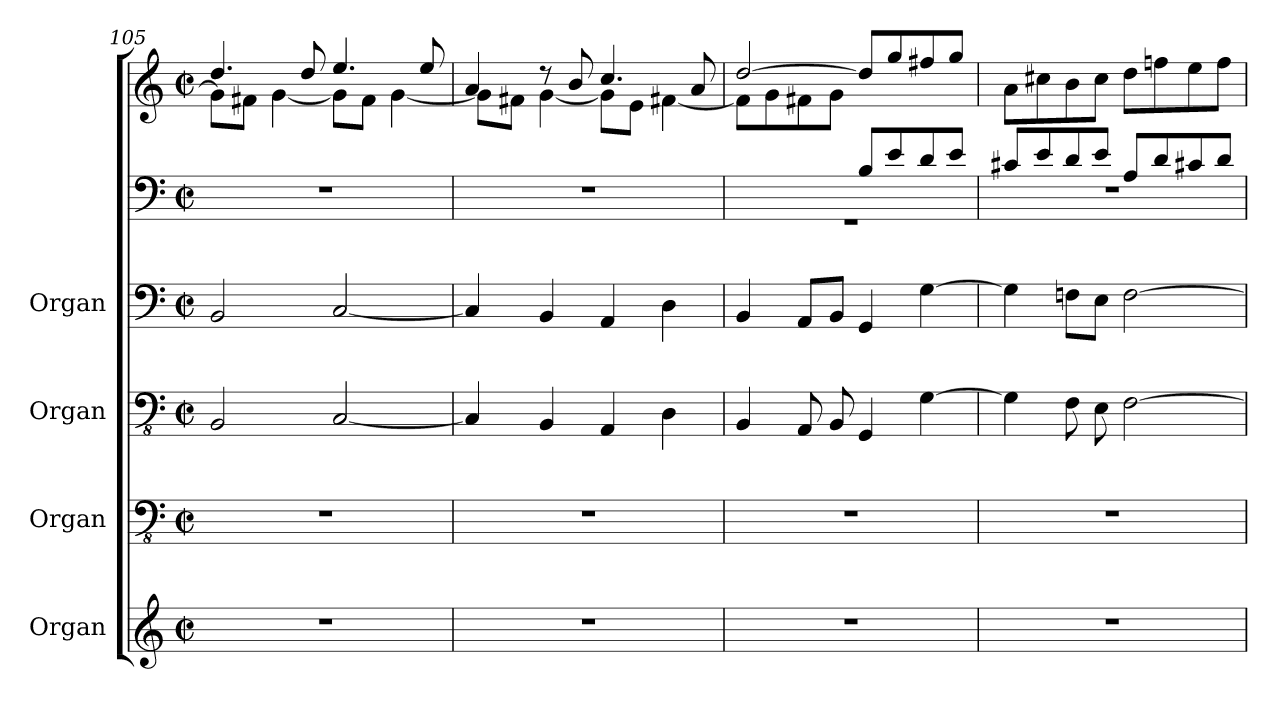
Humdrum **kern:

**kern	**kern	**kern	**kern	**kern	**kern
*part4	*part3	*part2	*part1	*part1	*part1
*staff6	*staff5	*staff4	*staff3	*staff2	*staff1
*I"Organ	*I"Organ	*I"Organ	*I"Organ	*	*
*clefG2	*clefFv4	*clefFv4	*clefF4	*clefF4	*clefG2
*k[]	*k[]	*k[]	*k[]	*k[]	*k[]
*M2/2	*M2/2	*M2/2	*M2/2	*M2/2	*M2/2
*met(c|)	*met(c|)	*met(c|)	*met(c|)	*met(c|)	*met(c|)
=105	=105	=105	=105	=105	=105
*	*	*	*	*	*^
1r	1r	2BBB/	2BB/	1r	4.dd/	8g\L]
.	.	.	.	.	.	8f#X\J
.	.	.	.	.	.	[4g\
.	.	.	.	.	8dd/	.
.	.	[2CC/	[2C/	.	4.ee/	8g\L]
.	.	.	.	.	.	8f#\J
.	.	.	.	.	.	[4g\
.	.	.	.	.	8ee/	.
=106	=106	=106	=106	=106	=106	=106
1r	1r	4CC/]	4C/]	1r	4a/	8g\L]
.	.	.	.	.	.	8f#X\J
.	.	4BBB/	4BB/	.	8r	[4g\
.	.	.	.	.	8b/	.
.	.	4AAA/	4AA/	.	4.cc/	8g\L]
.	.	.	.	.	.	8e\J
.	.	4DD\	4D\	.	.	[4f#X\
.	.	.	.	.	8a/	.
=107	=107	=107	=107	=107	=107	=107
*	*	*	*	*^	*	*
1r	1r	4BBB/	4BB/	2ryy	1rGG	[2dd/	8f#\L]
.	.	.	.	.	.	.	8g\
.	.	8AAA/	8AA/L	.	.	.	8f#X\
.	.	8BBB/	8BB/J	.	.	.	8g\J
.	.	4GGG/	4GG/	8B/L	.	8dd/L]	2ryy
.	.	.	.	8e/	.	8gg/	.
.	.	[4GG\	[4G\	8d/	.	8ff#X/	.
.	.	.	.	8e/J	.	8gg/J	.
*	*	*	*	*	*	*v	*v
!!LO:PB:g=z
=108	=108	=108	=108	=108	=108	=108
1r	1r	4GG\]	4G\]	8c#X/L	1rF	8a\L
.	.	.	.	8e/	.	8cc#X\
.	.	8FF\	8Fn\L	8d/	.	8b\
.	.	8EE\	8E\J	8e/J	.	8cc#\J
.	.	[2FF\	[2F\	8A/L	.	8dd\L
.	.	.	.	8d/	.	8ffn\
.	.	.	.	8c#X/	.	8ee\
.	.	.	.	8d/J	.	8ff\J
*	*	*	*	*v	*v	*
=	=	=	=	=	=
*-	*-	*-	*-	*-	*-
